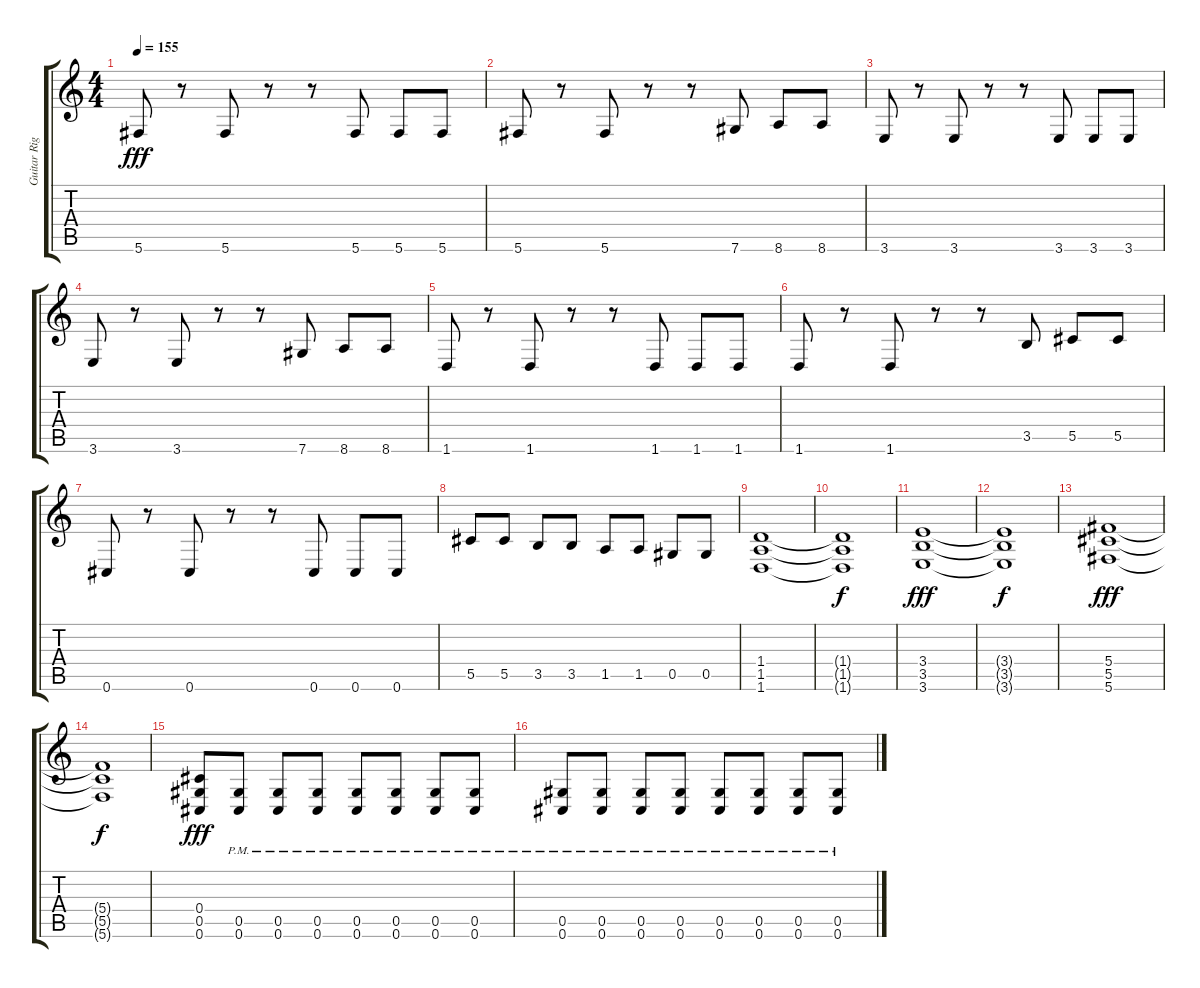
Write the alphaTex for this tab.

\track ("Guitar Right" "Guitar Rig") {instrument acousticguitarnylon}
\staff {score tabs}
\tuning (Eb4 Bb3 Gb3 Db3 Ab2 Db2) {hide}
\ts (4 4)
\tempo 155
\clef g2
\ks c
5.6.8{dy fff} r.8 5.6.8 r.8 r.8 5.6.8 5.6.8 5.6.8 |
5.6.8 r.8 5.6.8 r.8 r.8 7.6.8 8.6.8 8.6.8 |
3.6.8 r.8 3.6.8 r.8 r.8 3.6.8 3.6.8 3.6.8 |
3.6.8 r.8 3.6.8 r.8 r.8 7.6.8 8.6.8 8.6.8 |
1.6.8 r.8 1.6.8 r.8 r.8 1.6.8 1.6.8 1.6.8 |
1.6.8 r.8 1.6.8 r.8 r.8 3.5.8 5.5.8 5.5.8 |
0.6.8 r.8 0.6.8 r.8 r.8 0.6.8 0.6.8 0.6.8 |
5.5.8 5.5.8 3.5.8 3.5.8 1.5.8 1.5.8 0.5.8 0.5.8 |
(1.4 1.5 1.6).1 |
(1.4{t} 1.5{t} 1.6{t}).1{dy f} |
(3.4 3.5 3.6).1{dy fff} |
(3.4{t} 3.5{t} 3.6{t}).1{dy f} |
(5.4 5.5 5.6).1{dy fff} |
(5.4{t} 5.5{t} 5.6{t}).1{dy f} |
(0.4 0.5 0.6).8{dy fff} (0.5{pm} 0.6{pm}).8 (0.5{pm} 0.6{pm}).8 (0.5{pm} 0.6{pm}).8 (0.5{pm} 0.6{pm}).8 (0.5{pm} 0.6{pm}).8 (0.5{pm} 0.6{pm}).8 (0.5{pm} 0.6{pm}).8 |
(0.5{pm} 0.6{pm}).8 (0.5{pm} 0.6{pm}).8 (0.5{pm} 0.6{pm}).8 (0.5{pm} 0.6{pm}).8 (0.5{pm} 0.6{pm}).8 (0.5{pm} 0.6{pm}).8 (0.5{pm} 0.6{pm}).8 (0.5{pm} 0.6{pm}).8
